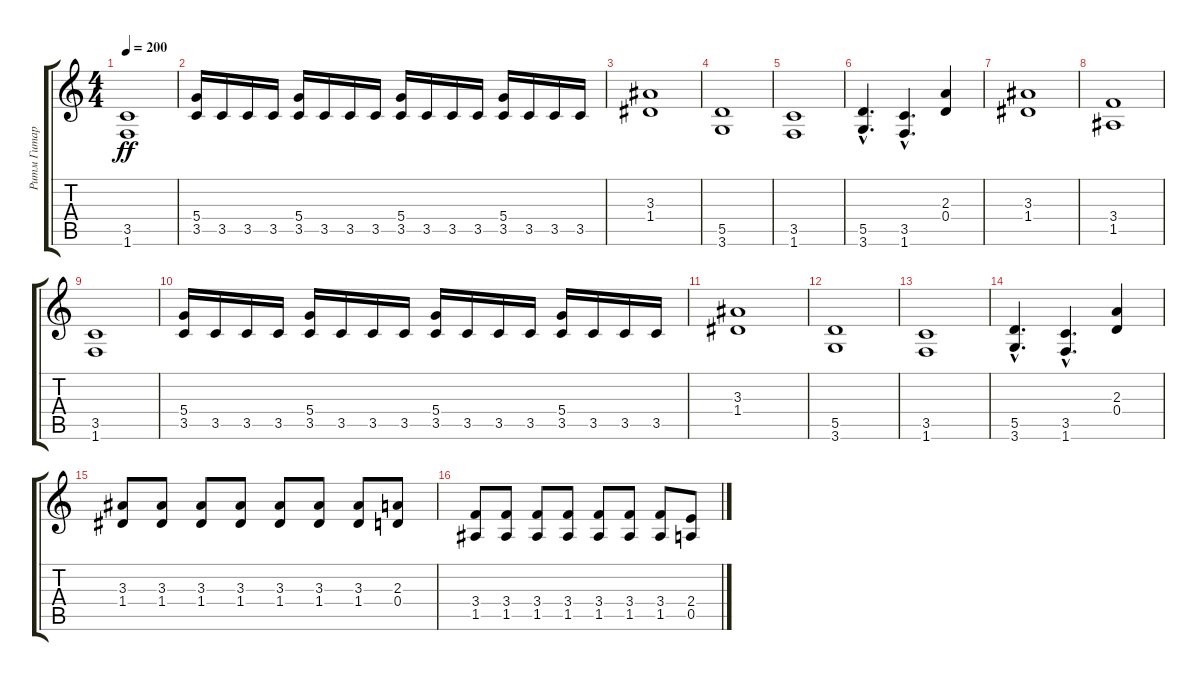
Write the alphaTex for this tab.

\track ("Ритм Гитара" "Ритм Гитар") {instrument distortionguitar}
\staff {score tabs}
\tuning (E4 B3 G3 D3 A2 E2) {hide}
\ts (4 4)
\tempo 200
\clef g2
\ks c
(3.5 1.6).1{dy ff} |
(5.4 3.5).16 3.5.16 3.5.16 3.5.16 (5.4 3.5).16 3.5.16 3.5.16 3.5.16 (5.4 3.5).16 3.5.16 3.5.16 3.5.16 (5.4 3.5).16 3.5.16 3.5.16 3.5.16 |
(3.3 1.4).1 |
(5.5 3.6).1 |
(3.5 1.6).1 |
(5.5{hac} 3.6{hac}).4{d} (3.5{hac} 1.6{hac}).4{d} (2.3 0.4).4 |
(3.3 1.4).1 |
(3.4 1.5).1 |
(3.5 1.6).1 |
(5.4 3.5).16 3.5.16 3.5.16 3.5.16 (5.4 3.5).16 3.5.16 3.5.16 3.5.16 (5.4 3.5).16 3.5.16 3.5.16 3.5.16 (5.4 3.5).16 3.5.16 3.5.16 3.5.16 |
(3.3 1.4).1 |
(5.5 3.6).1 |
(3.5 1.6).1 |
(5.5{hac} 3.6{hac}).4{d} (3.5{hac} 1.6{hac}).4{d} (2.3 0.4).4 |
(3.3 1.4).8 (3.3 1.4).8 (3.3 1.4).8 (3.3 1.4).8 (3.3 1.4).8 (3.3 1.4).8 (3.3 1.4).8 (2.3 0.4).8 |
(3.4 1.5).8 (3.4 1.5).8 (3.4 1.5).8 (3.4 1.5).8 (3.4 1.5).8 (3.4 1.5).8 (3.4 1.5).8 (2.4 0.5).8
